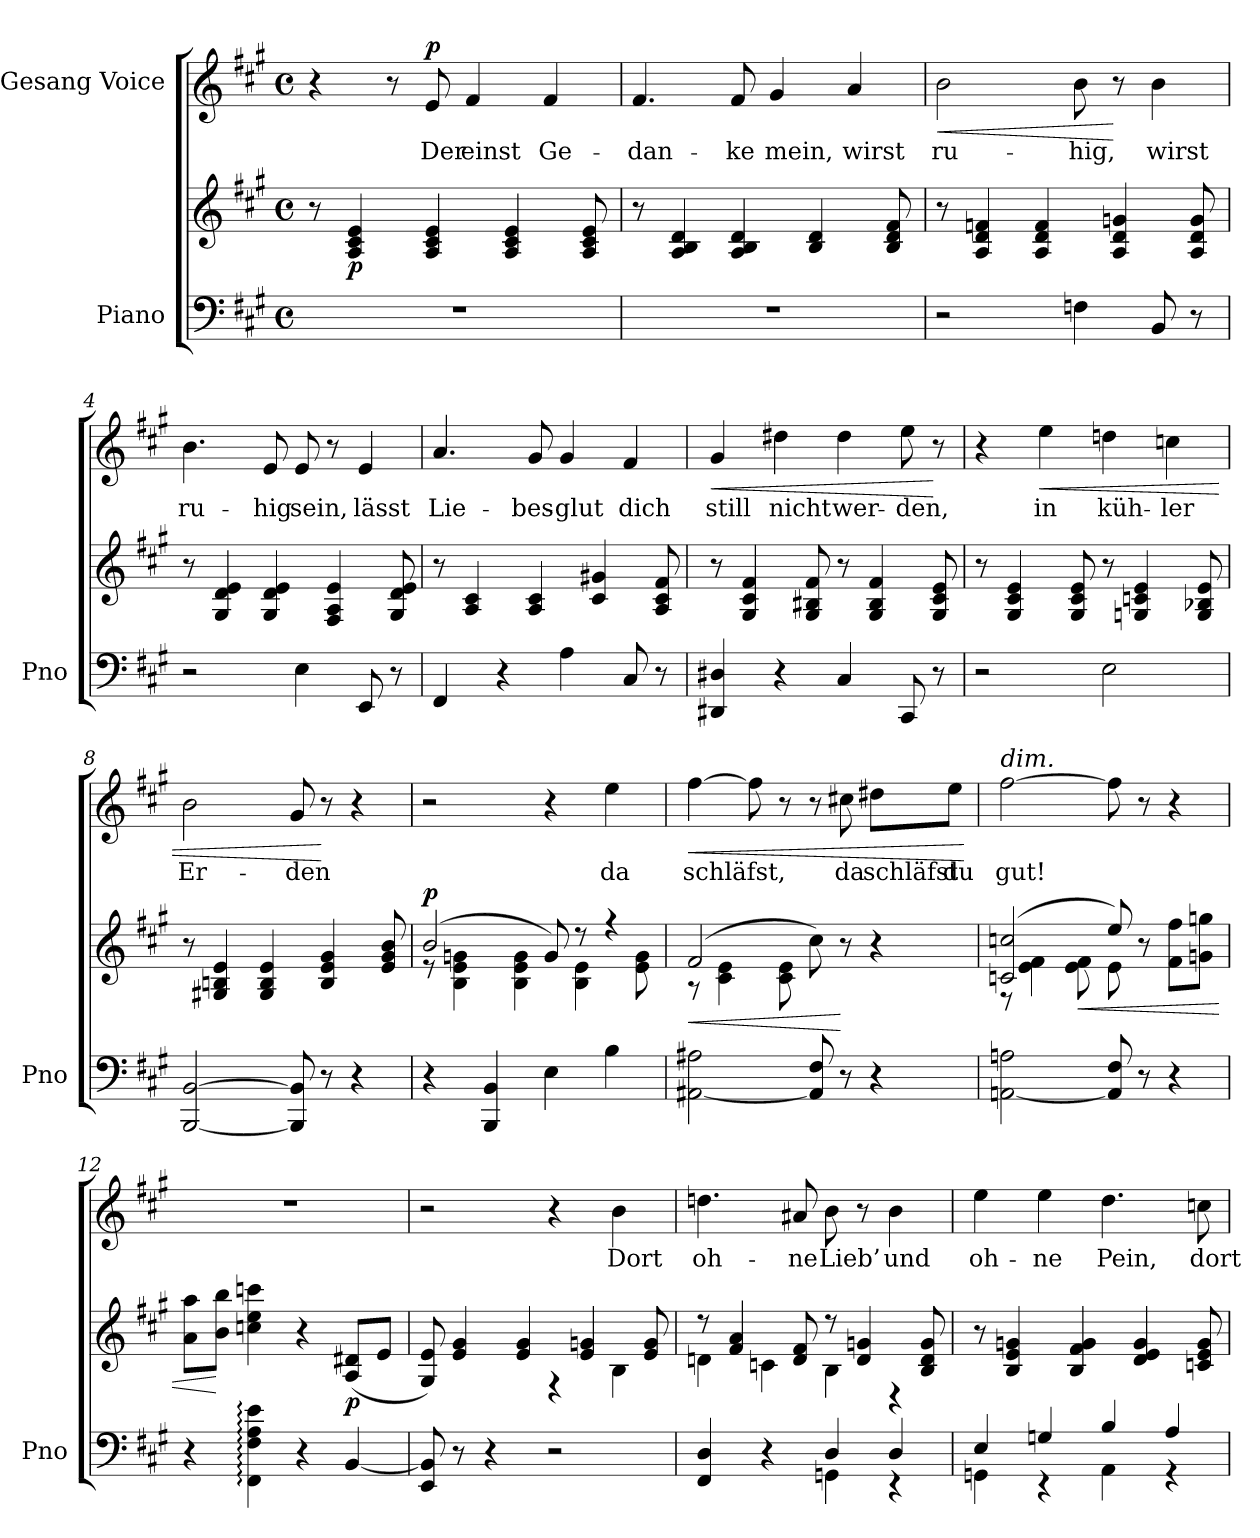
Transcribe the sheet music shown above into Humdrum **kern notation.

**kern	**kern	**dynam	**kern	**text	**dynam
*part2	*part2	*part2	*part1	*part1	*part1
*staff3	*staff2	*staff2/3	*staff1	*staff1	*staff1
*I"Piano	*	*	*I"Gesang Voice	*	*
*I'Pno	*	*	*	*	*
*clefF4	*clefG2	*	*clefG2	*	*
*k[f#c#g#]	*k[f#c#g#]	*	*k[f#c#g#]	*	*
*M4/4	*M4/4	*	*M4/4	*	*
*met(c)	*met(c)	*	*met(c)	*	*
=1	=1	=1	=1	=1	=1
1r	8r	.	4r	.	.
!	!	!LO:DY:b	!	!	!
.	4A/ 4c#/ 4e/	p	.	.	.
.	.	.	8r	.	.
!	!	!	!	!LO:LY:b	!LO:DY:a
.	4A/ 4c#/ 4e/	.	8e/	Der	p
!	!	!	!	!LO:LY:b	!
.	.	.	4f#/	einst	.
.	4A/ 4c#/ 4e/	.	.	.	.
!	!	!	!	!LO:LY:b	!
.	.	.	4f#/	Ge-	.
.	8A/ 8c#/ 8e/	.	.	.	.
=2	=2	=2	=2	=2	=2
!	!	!	!	!LO:LY:b	!
1r	8r	.	4.f#/	-dan-	.
.	4A/ 4B/ 4d/	.	.	.	.
!	!	!	!	!LO:LY:b	!
.	4A/ 4B/ 4d/	.	8f#/	-ke	.
!	!	!	!	!LO:LY:b	!
.	.	.	4g#/	mein,	.
.	4B/ 4d/	.	.	.	.
!	!	!	!	!LO:LY:b	!
.	.	.	4a/	wirst	.
.	8B/ 8d/ 8f#/	.	.	.	.
=3	=3	=3	=3	=3	=3
!	!	!	!	!LO:LY:b	!LO:HP:b
2r	8r	.	2b\	ru-	<
.	4A/ 4d/ 4fn/	.	.	.	.
.	4A/ 4d/ 4f/	.	.	.	.
!	!	!	!	!LO:LY:b	!
4Fn\	.	.	8b\	-hig,	.
.	4A/ 4d/ 4gn/	.	8r	.	[
!	!	!	!	!LO:LY:b	!
8BB/	.	.	4b\	wirst	.
8r	8A/ 8d/ 8g/	.	.	.	.
=4	=4	=4	=4	=4	=4
!	!	!	!	!LO:LY:b	!
2r	8r	.	4.b\	ru-	.
.	4G#/ 4d/ 4e/	.	.	.	.
!	!	!	!	!LO:LY:b	!
.	4G#/ 4d/ 4e/	.	8e/	-hig	.
!	!	!	!	!LO:LY:b	!
4E\	.	.	8e/	sein,	.
.	4F#/ 4A/ 4e/	.	8r	.	.
!	!	!	!	!LO:LY:b	!
8EE/	.	.	4e/	lässt	.
8r	8G#/ 8d/ 8e/	.	.	.	.
!!LO:LB:g=z
=5	=5	=5	=5	=5	=5
!	!	!	!	!LO:LY:b	!
4FF#/	8r	.	4.a/	Lie-	.
.	4A/ 4c#/	.	.	.	.
4r	.	.	.	.	.
!	!	!	!	!LO:LY:b	!
.	4A/ 4c#/	.	8g#/	-bes-	.
!	!	!	!	!LO:LY:b	!
4A\	.	.	4g#/	-glut	.
.	4c#/ 4g#X/	.	.	.	.
!	!	!	!	!LO:LY:b	!
8C#/	.	.	4f#/	dich	.
8r	8A/ 8c#/ 8f#/	.	.	.	.
=6	=6	=6	=6	=6	=6
!	!	!	!	!LO:LY:b	!LO:HP:b
4DD#X/ 4D#X/	8r	.	4g#/	still	<
.	4G#/ 4c#/ 4f#/	.	.	.	.
!	!	!	!	!LO:LY:b	!
4r	.	.	4dd#X\	nicht	.
.	8G#/ 8B#X/ 8f#/	.	.	.	.
!	!	!	!	!LO:LY:b	!
4C#/	8r	.	4dd#\	wer-	.
.	4G#/ 4B#/ 4f#/	.	.	.	.
!	!	!	!	!LO:LY:b	!
8CC#/	.	.	8ee\	-den,	.
8r	8G#/ 8c#/ 8e/	.	8r	.	[
=7	=7	=7	=7	=7	=7
2r	8r	.	4r	.	.
.	4G#/ 4c#/ 4e/	.	.	.	.
!	!	!	!	!LO:LY:b	!LO:HP:b
.	.	.	4ee\	in	<
.	8G#/ 8c#/ 8e/	.	.	.	.
!	!	!	!	!LO:LY:b	!
2E\	8r	.	4ddn\	küh-	.
.	4Gn/ 4cn/ 4e/	.	.	.	.
!	!	!	!	!LO:LY:b	!
.	.	.	4ccn\	-ler	.
.	8G/ 8B-X/ 8e/	.	.	.	.
=8	=8	=8	=8	=8	=8
!	!	!	!	!LO:LY:b	!
[2BBB/ [2BB/	8r	.	2b\	Er-	.
.	4G#X/ 4Bn/ 4e/	.	.	.	.
.	4G#/ 4B/ 4e/	.	.	.	.
!	!	!	!	!LO:LY:b	!
8BBB/] 8BB/]	.	.	8g#/	-den	.
8r	4B/ 4e/ 4g#/	.	8r	.	[
4r	.	.	4r	.	.
.	8e/ 8g#/ 8b/	.	.	.	.
=9	=9	=9	=9	=9	=9
*	*^	*	*	*	*
!	!	!	!LO:DY:a	!	!	!
4r	(2b/	8r	p	2r	.	.
.	.	4B\ 4e\ 4gn\	.	.	.	.
4BBB/ 4BB/	.	.	.	.	.	.
.	.	4B\ 4e\ 4g\	.	.	.	.
4E\	8g/)	.	.	4r	.	.
.	8r	4B\ 4e\	.	.	.	.
!	!	!	!	!	!LO:LY:b	!
4B\	4r	.	.	4ee\	da	.
.	.	8e\ 8g\	.	.	.	.
!!LO:LB:g=z
=10	=10	=10	=10	=10	=10	=10
!	!	!	!LO:HP:b	!	!LO:LY:b	!LO:HP:b
[2AA#X\ 2A#X\	(2f#/	8r	<	[4ff#\	schläfst,	<
.	.	4c#\ 4e\	.	.	.	.
.	.	.	.	8ff#\]	.	.
.	.	8c#\ 8e\	.	8r	.	.
8AA#/] 8F#/	8cc#\)	8ryy	.	8r	.	.
!	!	!	!	!	!LO:LY:b	!
8r	8r	8ryy	[	8cc#X\	da	.
!	!	!	!	!	!LO:LY:b	!
4r	4r	4ryy	.	8dd#X\L	schläfst	.
!	!	!	!	!	!LO:LY:b	!
.	.	.	.	8ee\J	du	.
*	*v	*v	*	*	*	*
.	.	.	.	.	[
=11	=11	=11	=11	=11	=11
*	*^	*	*	*	*
!	!	!	!	!LO:TX:a:i:t=dim.	!	!
!	!	!	!	!	!LO:LY:b	!
[2AAn\ 2An\	(2cn/ 2ccn/	8r	.	[2ff#\	gut!	.
.	.	4e\ 4f#\	.	.	.	.
!	!	!	!LO:HP:b	!	!	!
.	.	8e\ 8f#\	<	.	.	.
8AA/] 8F#/	8ee/)	8e\	.	8ff#\]	.	.
8r	8r	8ryy	.	8r	.	.
4r	8f#\ 8ff#\L	4ryy	.	4r	.	.
.	8gn\ 8ggn\J	.	.	.	.	.
*	*v	*v	*	*	*	*
=12	=12	=12	=12	=12	=12
4r	8a\ 8aa\L	.	1r	.	.
.	8b\ 8bb\J	[	.	.	.
4FF#\: 4F#\: 4A\: 4e\:	4ccn\ 4ee\ 4cccn\	.	.	.	.
4r	4r	.	.	.	.
!	!	!LO:DY:b	!	!	!
[>4BB/	(<8A/ 8d#X/L	p	.	.	.
.	8e/J	.	.	.	.
=13	=13	=13	=13	=13	=13
*	*^	*	*	*	*
8EE/ 8BB/]	8G#/ 8e/)	2ryy	.	2r	.	.
8r	4e/ 4g#/	.	.	.	.	.
4r	.	.	.	.	.	.
.	4e/ 4g#/	.	.	.	.	.
2r	.	4r	.	4r	.	.
.	4e/ 4gn/	.	.	.	.	.
!	!	!	!	!	!LO:LY:b	!
.	.	4B\	.	4b\	Dort	.
.	8e/ 8g/	.	.	.	.	.
=14	=14	=14	=14	=14	=14	=14
*^	*	*	*	*	*	*
!	!	!	!	!	!	!LO:LY:b	!
4FF#/ 4D/	2ryy	8r	4dn\	.	4.ddn\	oh-	.
.	.	4f#/ 4a/	.	.	.	.	.
4r	.	.	4cn\	.	.	.	.
!	!	!	!	!	!	!LO:LY:b	!
.	.	8d/ 8f#/	.	.	8a#X/	-ne	.
!	!	!	!	!	!	!LO:LY:b	!
4D/	4GGn\	8r	4B\	.	8b\	Lieb’	.
.	.	4d/ 4gn/	.	.	8r	.	.
!	!	!	!	!	!	!LO:LY:b	!
4D/	4r	.	4r	.	4b\	und	.
.	.	8B/ 8d/ 8g/	.	.	.	.	.
*	*	*v	*v	*	*	*	*
!!LO:LB:g=z
=15	=15	=15	=15	=15	=15	=15
!	!	!	!	!	!LO:LY:b	!
4E/	4GGn\	8r	.	4ee\	oh-	.
.	.	4B/ 4e/ 4gn/	.	.	.	.
!	!	!	!	!	!LO:LY:b	!
4Gn/	4r	.	.	4ee\	-ne	.
.	.	4B/ 4f#/ 4g/	.	.	.	.
!	!	!	!	!	!LO:LY:b	!
4B/	4AA\	.	.	4.dd\	Pein,	.
.	.	4d/ 4e/ 4g/	.	.	.	.
4A/	4r	.	.	.	.	.
!	!	!	!	!	!LO:LY:b	!
.	.	8cn/ 8e/ 8g/	.	8ccn\	dort	.
*v	*v	*	*	*	*	*
=	=	=	=	=	=
*-	*-	*-	*-	*-	*-
